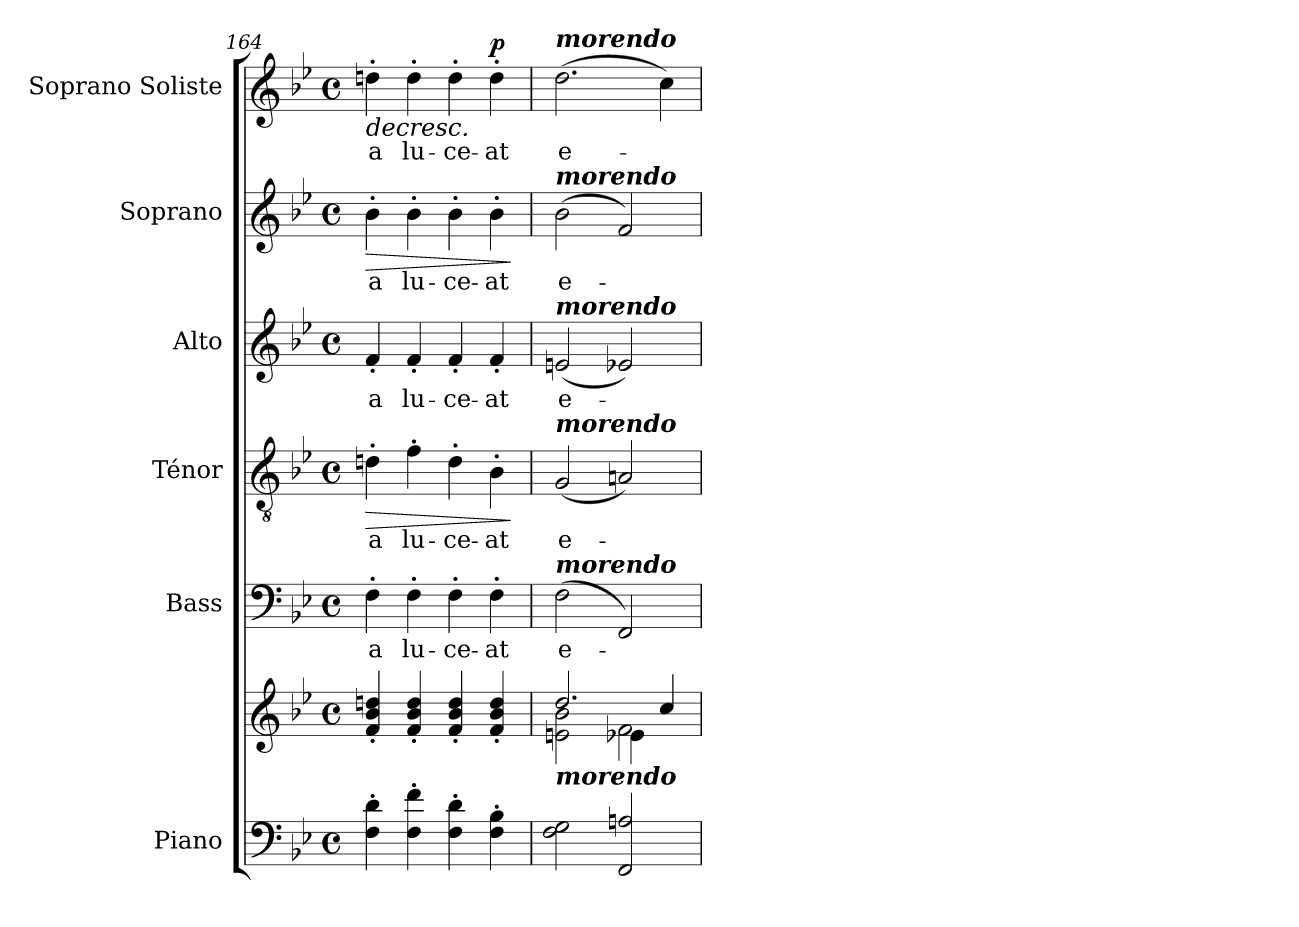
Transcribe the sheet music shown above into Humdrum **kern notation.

**kern	**kern	**kern	**text	**kern	**text	**dynam	**kern	**text	**kern	**text	**dynam	**kern	**text	**dynam
*part6	*part6	*part5	*part5	*part4	*part4	*part4	*part3	*part3	*part2	*part2	*part2	*part1	*part1	*part1
*staff7	*staff6	*staff5	*staff5	*staff4	*staff4	*staff4	*staff3	*staff3	*staff2	*staff2	*staff2	*staff1	*staff1	*staff1
*I"Piano	*	*I"Bass	*	*I"Ténor	*	*	*I"Alto	*	*I"Soprano	*	*	*I"Soprano Soliste	*	*
*I'Pno.	*	*I'B.	*	*I'T.	*	*	*I'A.	*	*I'S.	*	*	*	*	*
*clefF4	*clefG2	*clefF4	*	*clefGv2	*	*	*clefG2	*	*clefG2	*	*	*clefG2	*	*
*k[b-e-]	*k[b-e-]	*k[b-e-]	*	*k[b-e-]	*	*	*k[b-e-]	*	*k[b-e-]	*	*	*k[b-e-]	*	*
*M4/4	*M4/4	*M4/4	*	*M4/4	*	*	*M4/4	*	*M4/4	*	*	*M4/4	*	*
*met(c)	*met(c)	*met(c)	*	*met(c)	*	*	*met(c)	*	*met(c)	*	*	*met(c)	*	*
=164	=164	=164	=164	=164	=164	=164	=164	=164	=164	=164	=164	=164	=164	=164
!	!	!	!	!	!	!LO:HP:b	!	!	!	!	!LO:HP:b	!	!	!LO:HP:b
4F\' 4d\'	4f/' 4b-/' 4ddn/'	4F'\	-a	4dn'\	-a	>	4f'/	-a	4b-'\	-a	>	4ddn'\	-a	>
4F\' 4f\'	4f/' 4b-/' 4dd/'	4F'\	lu-	4f'\	lu-	.	4f'/	lu-	4b-'\	lu-	.	4dd'\	lu-	.
4F\' 4d\'	4f/' 4b-/' 4dd/'	4F'\	-ce-	4d'\	-ce-	.	4f'/	-ce-	4b-'\	-ce-	.	4dd'\	-ce-	.
!	!	!	!	!	!	!	!	!	!	!	!	!	!	!LO:DY:a
4F\' 4B-\'	4f/' 4b-/' 4dd/'	4F'\	-at	4B-'\	-at	.	4f'/	-at	4b-'\	-at	.	4dd'\	-at	p
.	.	.	.	.	.	]	.	.	.	.	]	.	.	]
=165	=165	=165	=165	=165	=165	=165	=165	=165	=165	=165	=165	=165	=165	=165
*	*^	*	*	*	*	*	*	*	*	*	*	*	*	*
*	*	*^	*	*	*	*	*	*	*	*	*	*	*	*	*
!	!	!	!	!	!	!	!	!	!	!	!	!	!	!LO:TX:a:Bi:t=morendo	!	!
!	!	!	!	!	!	!	!	!	!	!	!LO:TX:a:Bi:t=morendo	!	!	!	!	!
!	!	!	!	!	!	!	!	!	!LO:TX:a:Bi:t=morendo	!	!	!	!	!	!	!
!	!	!	!	!	!	!LO:TX:a:Bi:t=morendo	!	!	!	!	!	!	!	!	!	!
!	!	!	!	!LO:TX:a:Bi:t=morendo	!	!	!	!	!	!	!	!	!	!	!	!
!LO:TX:a:Bi:t=morendo	!	!	!	!	!	!	!	!	!	!	!	!	!	!	!	!
2F\ 2G\	2.dd/	2en\ 2b-\	2ryy	(2F\	e-	(2G/	e-	.	(2en/	e-	(2b-\	e-	.	(2.dd\	e-	.
2FF/ 2An/	.	2f\	4e-X\	2FF/)	.	2An/)	.	.	2e-X/)	.	2f/)	.	.	.	.	.
.	4cc/	.	4ryy	.	.	.	.	.	.	.	.	.	.	4cc\)	.	.
*	*v	*v	*v	*	*	*	*	*	*	*	*	*	*	*	*	*
=	=	=	=	=	=	=	=	=	=	=	=	=	=	=
*-	*-	*-	*-	*-	*-	*-	*-	*-	*-	*-	*-	*-	*-	*-
